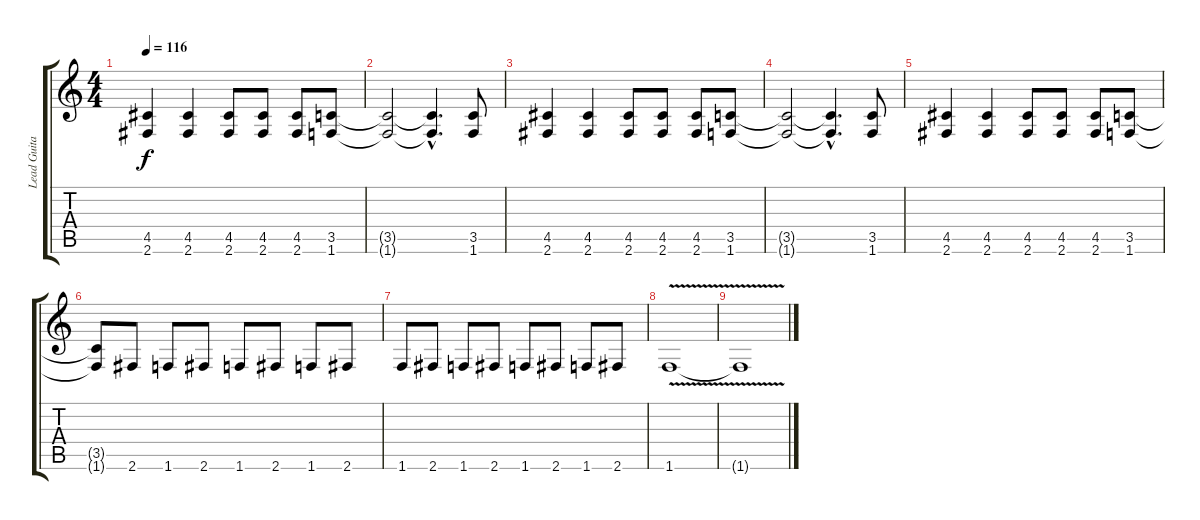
\track ("Lead Guitar" "Lead Guita") {instrument distortionguitar}
\staff {score tabs}
\tuning (E4 B3 G3 D3 A2 E2) {hide}
\ts (4 4)
\tempo 116
\clef g2
\ks c
(4.5 2.6).4{dy f} (4.5 2.6).4 (4.5 2.6).8 (4.5 2.6).8 (4.5 2.6).8 (3.5 1.6).8 |
(3.5{t} 1.6{t}).2 (3.5{hac t} 1.6{hac t}).4{d} (3.5 1.6).8 |
(4.5 2.6).4 (4.5 2.6).4 (4.5 2.6).8 (4.5 2.6).8 (4.5 2.6).8 (3.5 1.6).8 |
(3.5{t} 1.6{t}).2 (3.5{hac t} 1.6{hac t}).4{d} (3.5 1.6).8 |
(4.5 2.6).4 (4.5 2.6).4 (4.5 2.6).8 (4.5 2.6).8 (4.5 2.6).8 (3.5 1.6).8 |
(3.5{t} 1.6{t}).8 2.6.8 1.6.8 2.6.8 1.6.8 2.6.8 1.6.8 2.6.8 |
1.6.8 2.6.8 1.6.8 2.6.8 1.6.8 2.6.8 1.6.8 2.6.8 |
1.6{v}.1 |
1.6{t}.1
